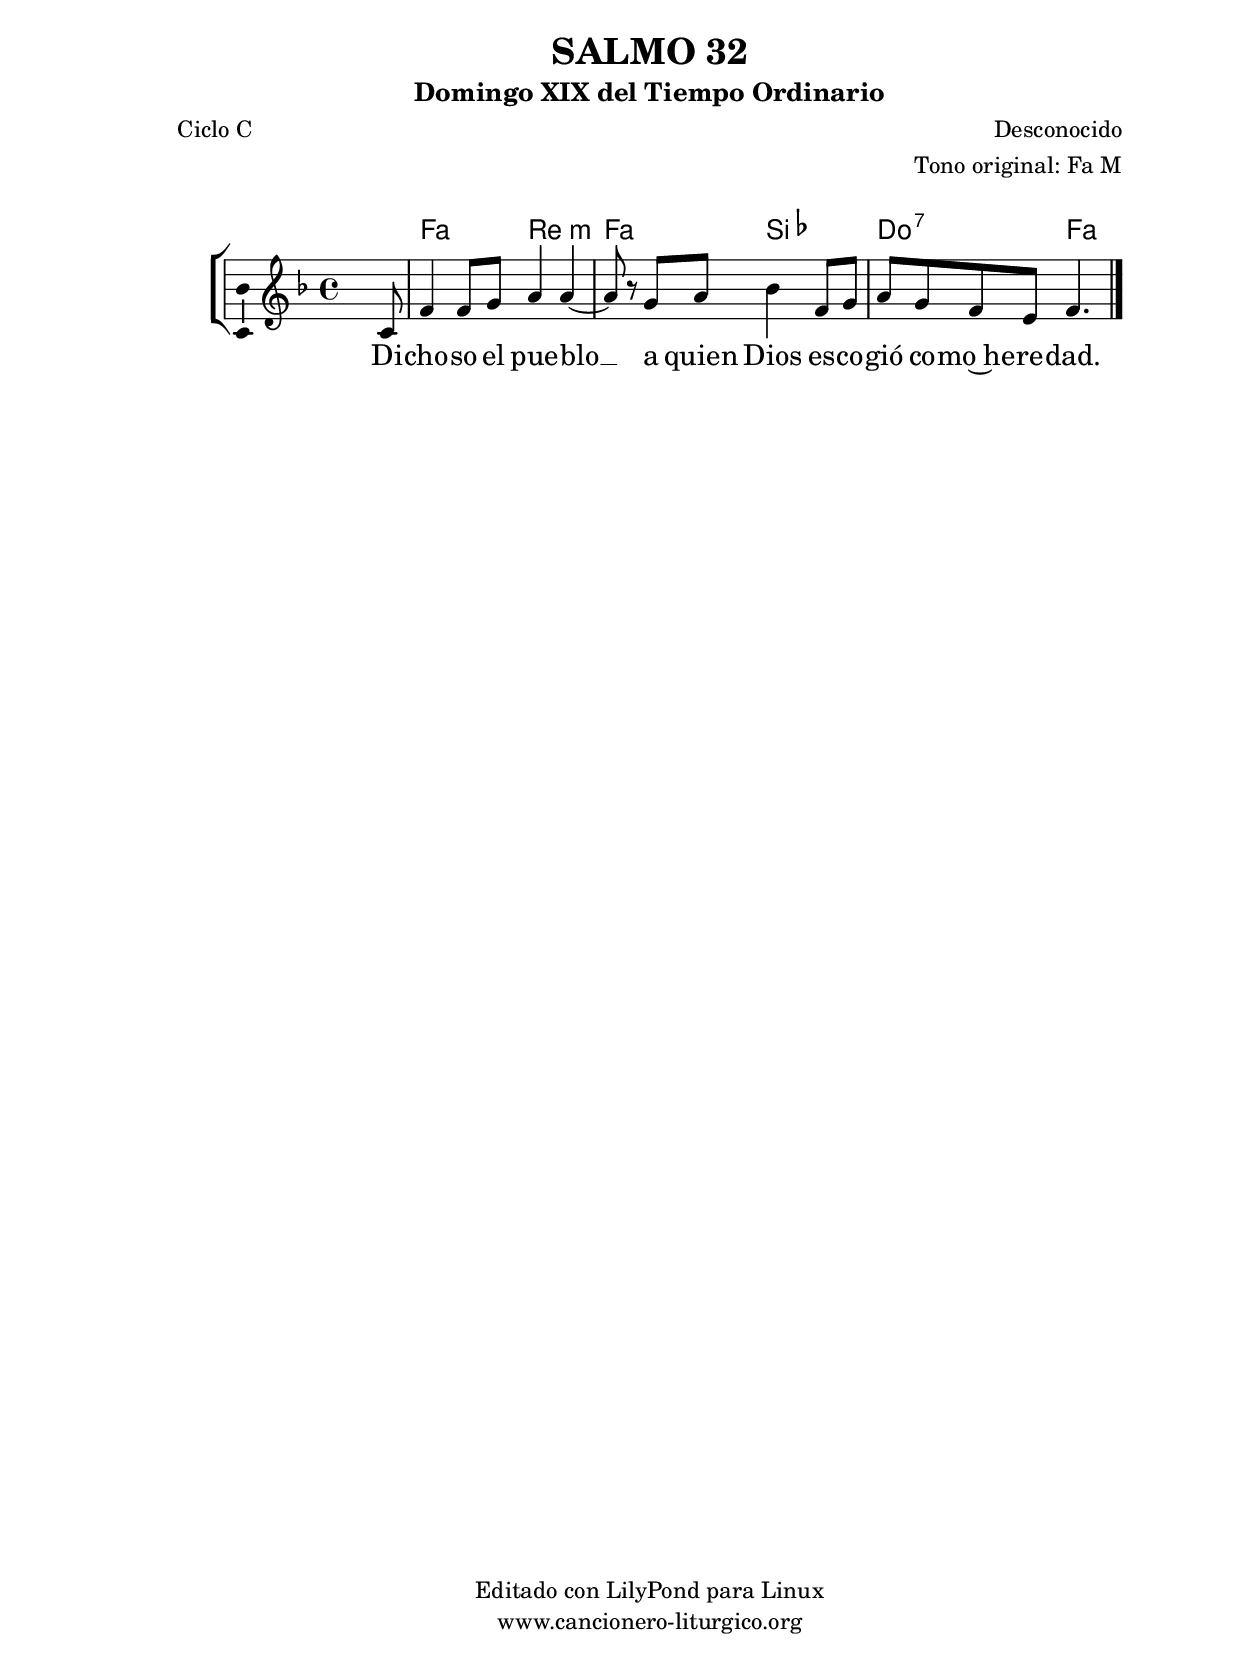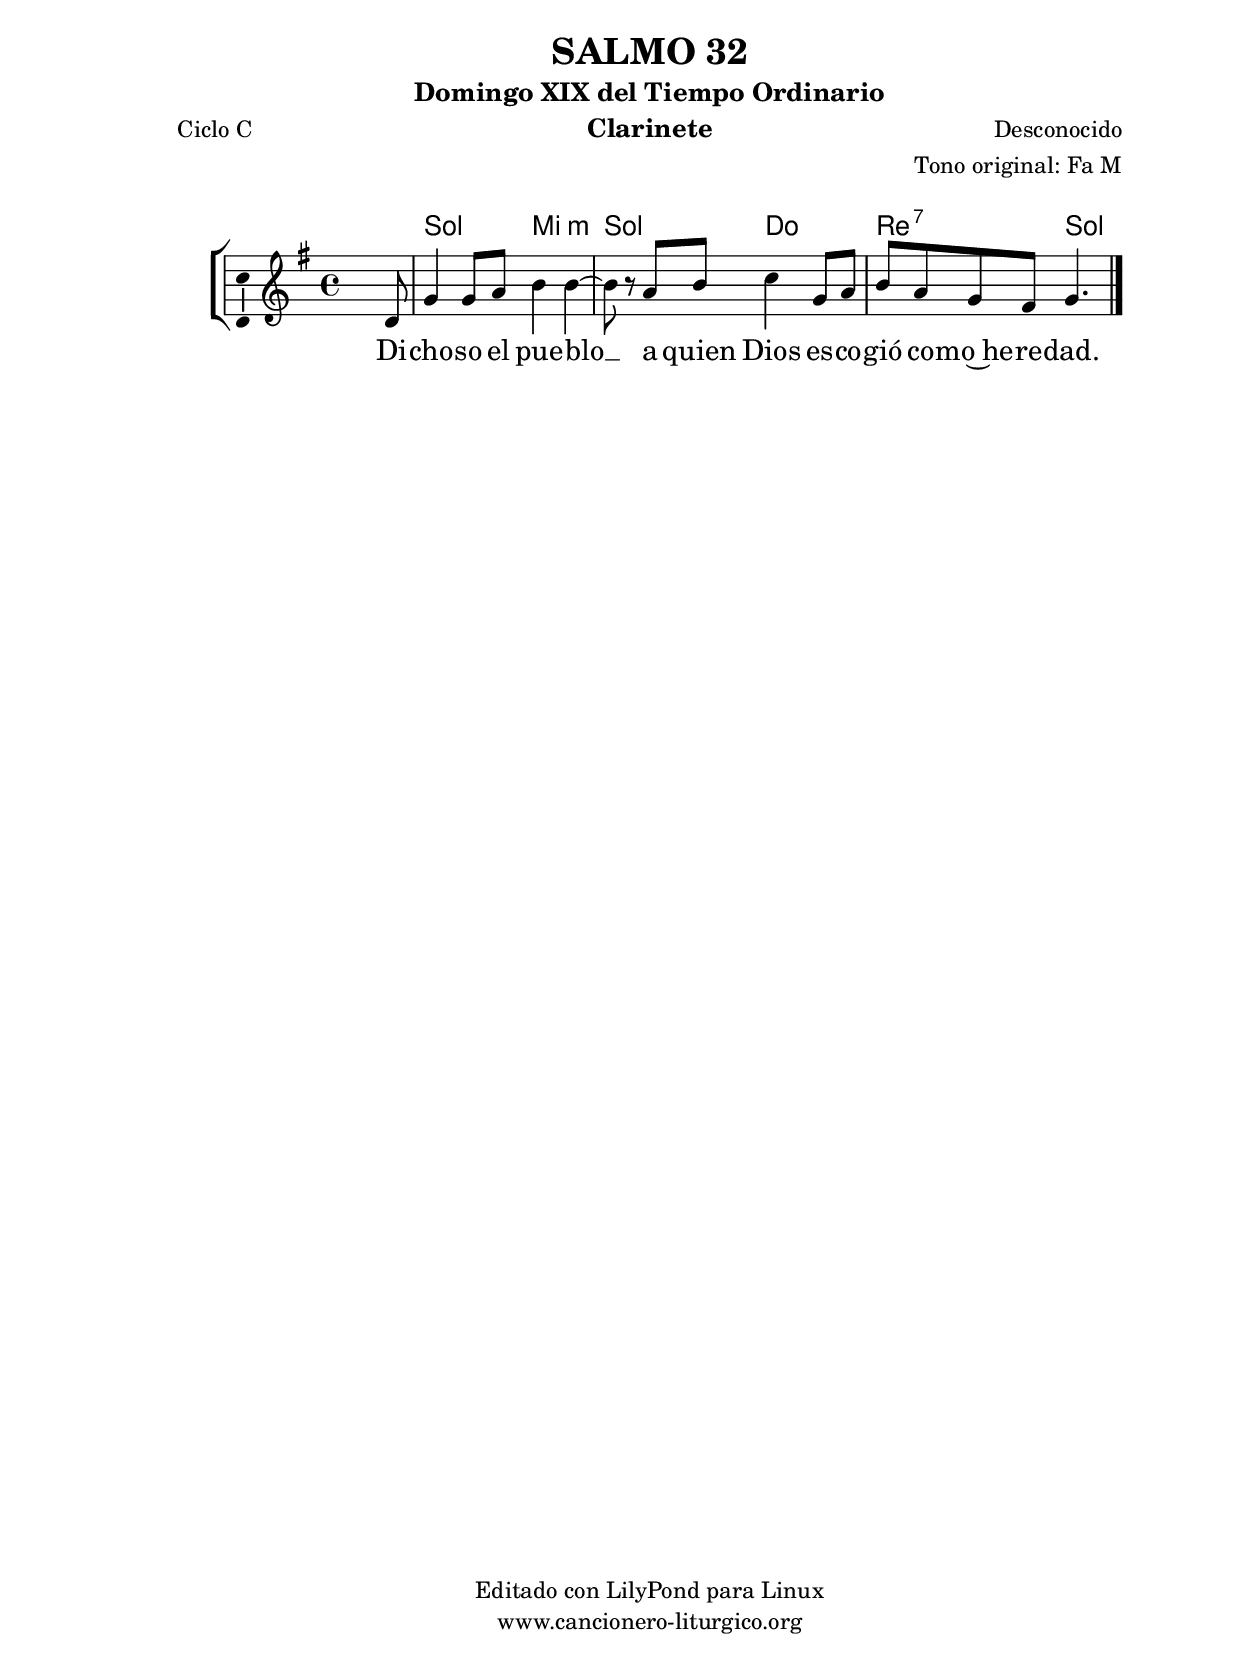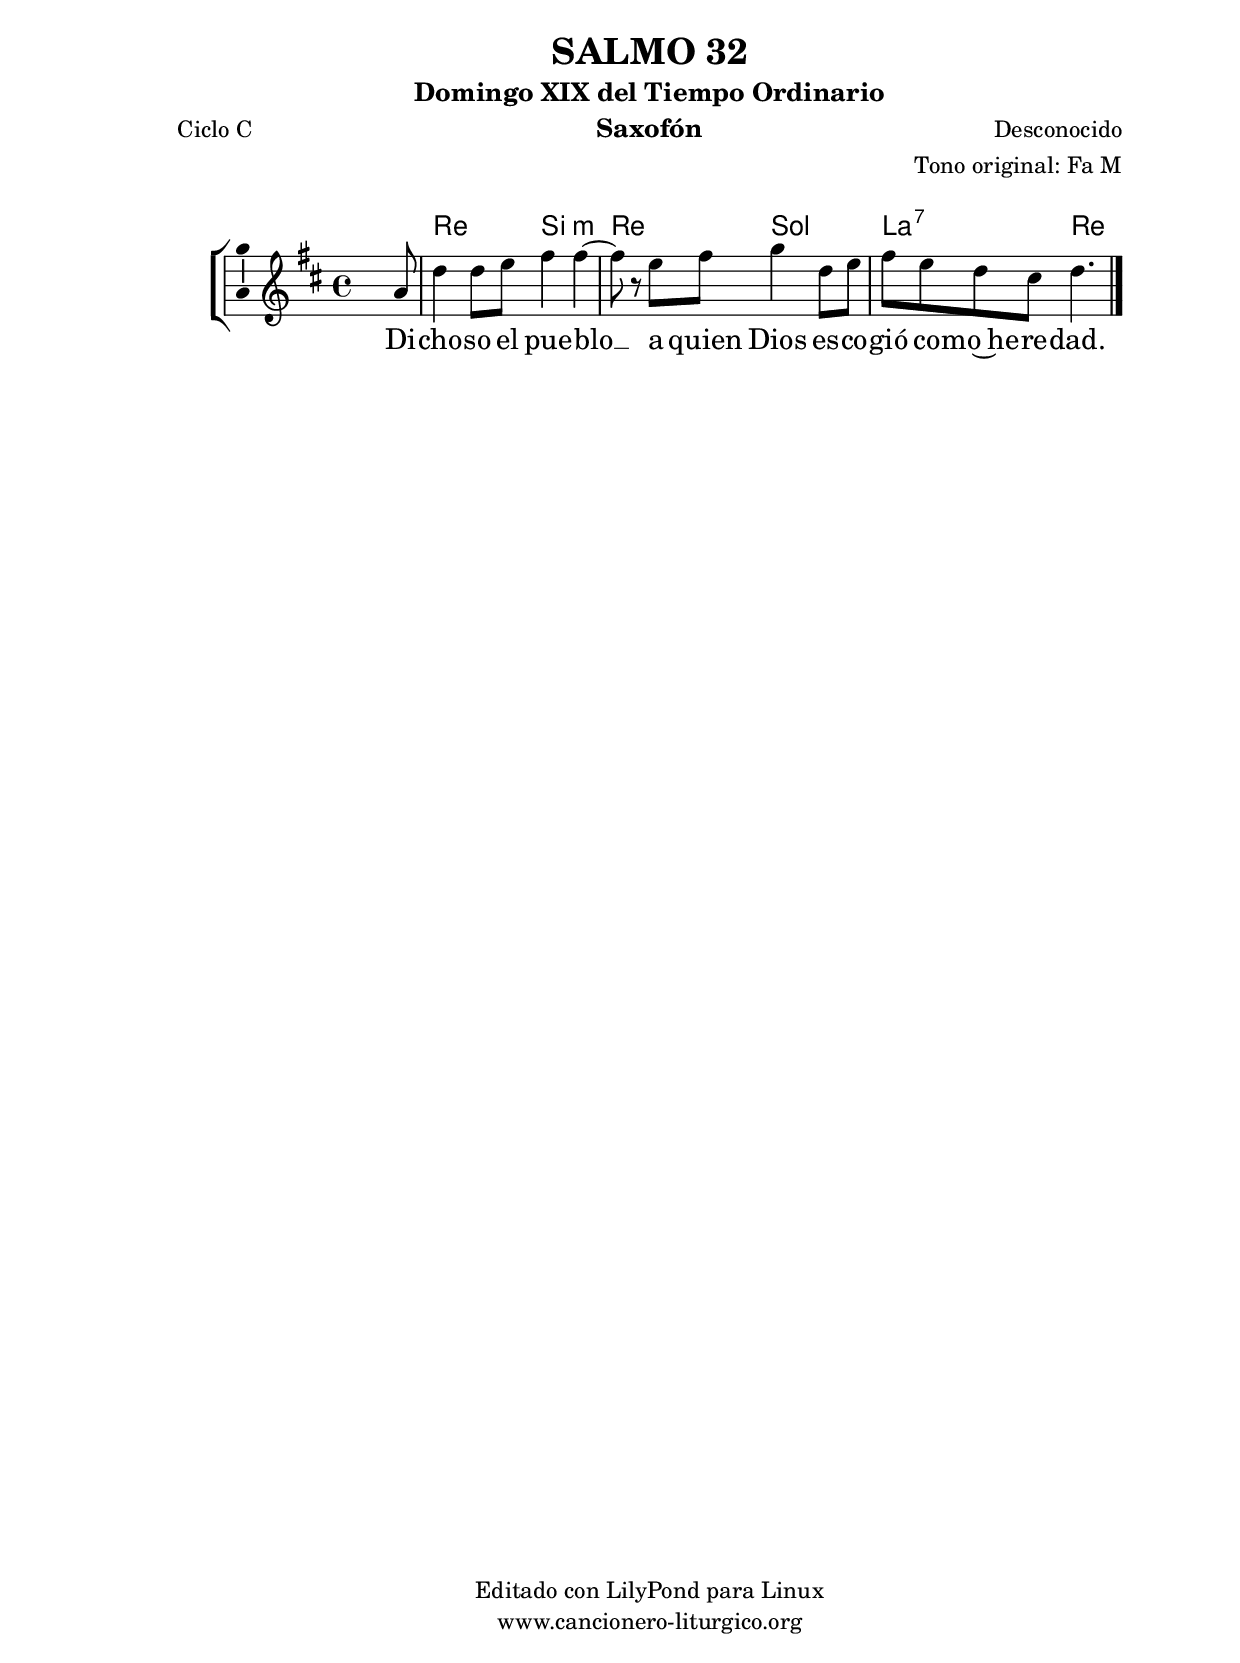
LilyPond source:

%
%para convertir .midi en .wav:
%timidity filename.midi -Ow -o finename.wav
%
%
%Para convertir de .wav a .mp3:
%lame -h -m j filename.wav
%
%
%para escuchar el midi:
%timidity nombrefichero.midi
%


%versión de lilypond para la que se ha escrito esta partitura:
\version "2.16.0"

	%Tamaño papel
	#(set-default-paper-size "a4")
	%Tamaño partitura
	#(set-global-staff-size 20)
	%No responde al pulsar sobre una nota
	#(ly:set-option 'point-and-click #f)

%parámetros del encabezamiento:
\header {
	title = "SALMO 32"
	subtitle = "Domingo XIX del Tiempo Ordinario"
	composer = "Desconocido"
	poet = "Ciclo C"
	meter = ""
	arranger = "Tono original: Fa M"
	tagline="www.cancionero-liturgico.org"
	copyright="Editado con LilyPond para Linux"
	tiempo = "Ordinario"
	usos = "Salmo"
	letra = "Dichoso el pueblo a quien el Señor escogió como heredad."
	}

%parámetros asociados al papel:
\paper  {
	oddHeaderMarkup = \markup {\fill-line { \on-the-fly #not-first-page \fromproperty #'header:title \on-the-fly #not-first-page \fromproperty #'header:composer }}
	evenHeaderMarkup = \markup {\fill-line { \fromproperty #'header:composer \fromproperty #'header:title }}
	#(set-paper-size "a4")
	print-page-number = ##f
	first-page-number = 1
	print-first-page-number = ##f
%	head-separation = 3.0 \cm
	top-margin = 2.0 \cm
	bottom-margin = 0.5\cm
%%%	bottom-margin = -1.0\cm
	left-margin = 3.0 \cm
	line-width = 16.0 \cm 
	indent = 8\mm
	interscoreline = 2.\mm
	between-system-space = 15\mm
%	para que las partituras no llenen la hoja:
	ragged-bottom = ##t
%	idem para la última hoja:
	ragged-last-bottom = ##f
%	para que las partituras llenen el ancho del papel:
	ragged-last = ##f
	after-title-space = 2.5 \cm
%page-count=1
%system-count=8

	%Flexible Vertical Spacing
%	markup-markup-spacing =
%	#'((basic-distance . 15) (minimum-distance . 15) (padding . 3))
	markup-system-spacing =
	#'((basic-distance . 15) (minimum-distance . 15) (padding . 3))
	system-system-spacing =
	#'((basic-distance . 15) (minimum-distance . 15) (padding . 3))
	score-system-spacing =
	#'((basic-distance . 15) (minimum-distance . 15) (padding . 5))
%	top-system-spacing = % header
%	#'((basic-distance . 8) (minimum-distance . 0) (padding . 3))
%	top-markup-spacing =
%	#'((basic-distance . 20) (minimum-distance . 20) (padding . 3))
	last-bottom-spacing = % footer
	#'((basic-distance . 5) (minimum-distance . 5) (padding . 3))
%	score-markup-spacing =
%	#'((basic-distance . 16) (minimum-distance . 13) (padding . 3))

	}


%parámetros que afectan a toda la partitura:
global =  {
	%clave de sol (G):
	\clef G
	%armadura:
%	\transpose f a
	\key f \major
	\tempo 4=80
	\set Score.tempoHideNote = ##t
	}


acordes = {
	\italianChords
	\chordmode {
%	\transpose f a
{

s1
f2 d:m f bes c:7 f

	}
	}
}

melodia = 
%	\transpose f a
{
	\relative c'{

\time 4/4
s2 s4 s8 c8
f4 f8 g a4 a~
a8 r8 g8 a bes4 f8 g
a8 g f e f4. s8

	\bar "|."
	}
	}


texto = \lyricmode {
Di -- cho -- so el pue -- blo __
a quien Dios es -- co -- gió co -- mo~he -- re -- dad.
	}


acordesStaff = \context ChordNames = acordesStaff <<
	\set chordChanges = ##t
	\acordes
	>>


vozStaff = \context Voice = vozStaff
\with {\consists "Ambitus_engraver"}
<<
%	\set Staff.instrumentName = ""
%	\set Staff.shortInstrumentName = ""
%	\set Staff.midiInstrument = #"clarinet"
%	\set Staff.midiInstrument = #"cello"
%	\set Staff.midiInstrument = #"flute"
	\set Staff.midiInstrument = #"electric guitar (jazz)"
%	\set Staff.midiInstrument = #"english horn"
%	\set Staff.midiInstrument = #"violin"
%	\set Staff.midiInstrument = #"glockenspiel"
	\set Staff.midiMinimumVolume = #0.7
	\set Staff.midiMaximumVolume = #0.9
	\global
	\melodia
	>>


textoStaff = \context Lyrics = textoStaff <<
	\lyricsto vozStaff \texto
	>>

\book {
	\score {
		\context ChoirStaff {
			\override StaffGroup.SystemStartBracket #'collapse-height = #1
			\override Score.SystemStartBar #'collapse-height = #1
			<<
			\acordesStaff
			\vozStaff
			\textoStaff
			>>
			}
		\layout {
	    		\context {
				\Lyrics
				\override LyricText #'font-size = #2
				}
	   		 \context {
				\Score
				%fontSize = #3
				\override StaffSymbol #'staff-space = #(magstep +3)
				%\override Beam #'thickness = #0.55
				%\override SpacingSpanner #'spacing-increment = #1.0
				%\override Slur #'height-limit = #1.5
				}
			}
		}
	\score {
		\unfoldRepeats
		\context ChoirStaff {
			<<
			\acordesStaff
			\vozStaff
			>>
			}
		\midi {
	  		\context {
	  			\Score
				tempoWholesPerMinute = #(ly:make-moment 70 4)
				}
			}
		}
	}

%Partitura para clarinete
#(define output-suffix "C")
\book {
	\header{
		instrument = "Clarinete"
		}
	\score {
		\context ChoirStaff {
			\override StaffGroup.SystemStartBracket #'collapse-height = #1
			\override Score.SystemStartBar #'collapse-height = #1
\transpose c d
			<<
			\acordesStaff
			\vozStaff
			\textoStaff
			>>
			}
		\layout {
	    		\context {
				\Lyrics
				\override LyricText #'font-size = #2
				}
	   		 \context {
				\Score
				%fontSize = #3
				\override StaffSymbol #'staff-space = #(magstep +3)
				%\override Beam #'thickness = #0.55
				%\override SpacingSpanner #'spacing-increment = #1.0
				%\override Slur #'height-limit = #1.5
				}
			}
		}
	}

%Partitura para saxofón
#(define output-suffix "S")
\book {
	\header{
		instrument = "Saxofón"
		}
	\score {
		\context ChoirStaff {
			\override StaffGroup.SystemStartBracket #'collapse-height = #1
			\override Score.SystemStartBar #'collapse-height = #1
\transpose c a
			<<
			\acordesStaff
			\vozStaff
			\textoStaff
			>>
			}
		\layout {
	    		\context {
				\Lyrics
				\override LyricText #'font-size = #2
				}
	   		 \context {
				\Score
				%fontSize = #3
				\override StaffSymbol #'staff-space = #(magstep +3)
				%\override Beam #'thickness = #0.55
				%\override SpacingSpanner #'spacing-increment = #1.0
				%\override Slur #'height-limit = #1.5
				}
			}
		}
	}

